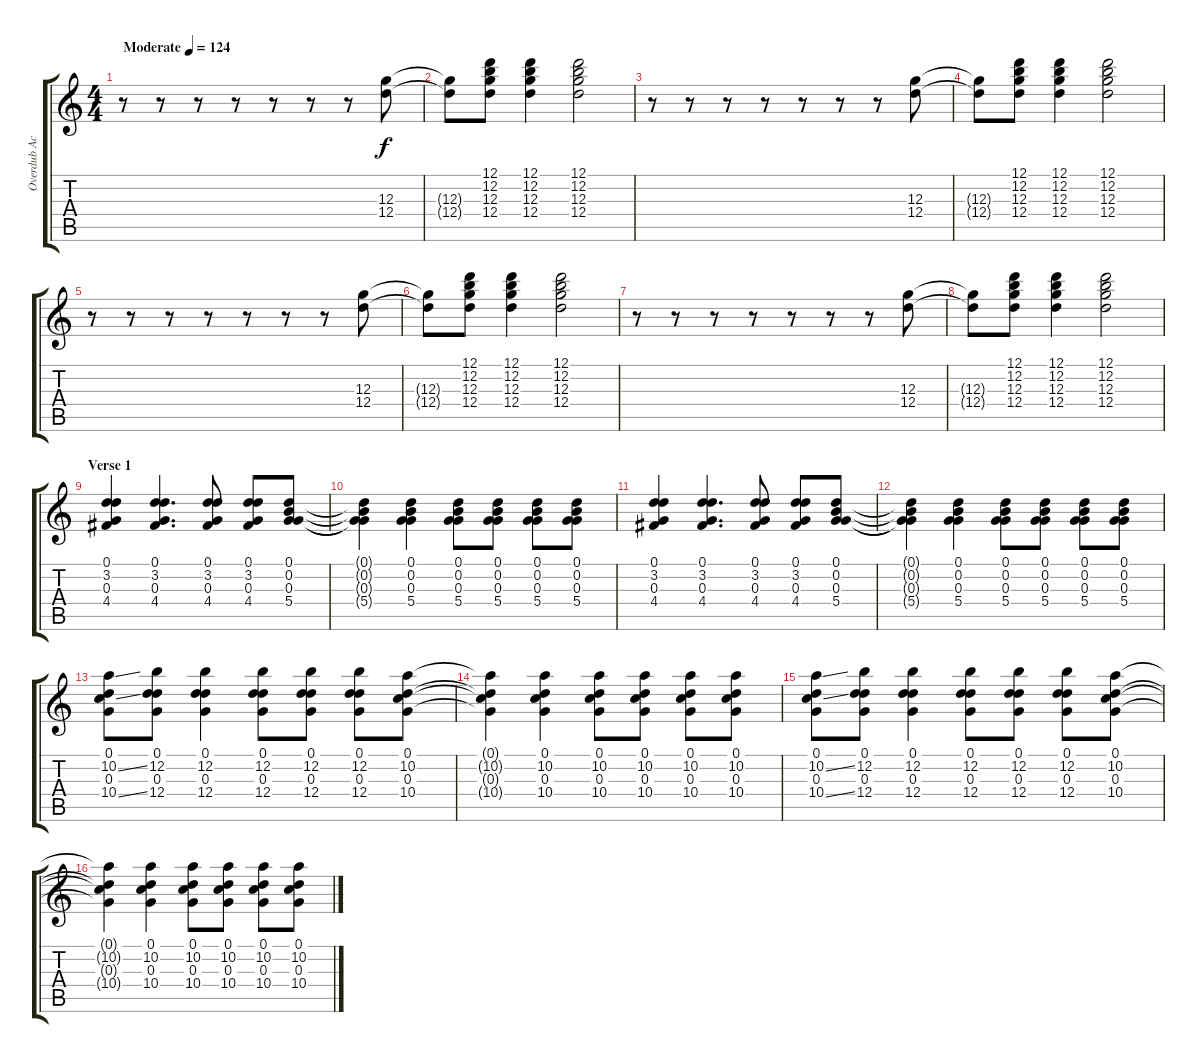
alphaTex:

\track ("Overdub Acoustic Guitar 1" "Overdub Ac") {instrument acousticguitarsteel}
\staff {score tabs}
\tuning (D4 B3 G3 D3 G2 D2) {hide}
\ts (4 4)
\tempo (124 "Moderate")
\clef g2
\ks c
r.8{dy f instrument acousticguitarsteel} r.8 r.8 r.8 r.8 r.8 r.8 (12.3 12.4).8 |
(12.3{t} 12.4{t}).8 (12.1 12.2 12.3 12.4).8 (12.1 12.2 12.3 12.4).4 (12.1 12.2 12.3 12.4).2 |
r.8 r.8 r.8 r.8 r.8 r.8 r.8 (12.3 12.4).8 |
(12.3{t} 12.4{t}).8 (12.1 12.2 12.3 12.4).8 (12.1 12.2 12.3 12.4).4 (12.1 12.2 12.3 12.4).2 |
r.8 r.8 r.8 r.8 r.8 r.8 r.8 (12.3 12.4).8 |
(12.3{t} 12.4{t}).8 (12.1 12.2 12.3 12.4).8 (12.1 12.2 12.3 12.4).4 (12.1 12.2 12.3 12.4).2 |
r.8 r.8 r.8 r.8 r.8 r.8 r.8 (12.3 12.4).8 |
(12.3{t} 12.4{t}).8 (12.1 12.2 12.3 12.4).8 (12.1 12.2 12.3 12.4).4 (12.1 12.2 12.3 12.4).2 |
\section ("" "Verse 1")
(0.1 3.2 0.3 4.4).4 (0.1 3.2 0.3 4.4).4{d} (0.1 3.2 0.3 4.4).8 (0.1 3.2 0.3 4.4).8 (0.1 0.2 0.3 5.4).8 |
(0.1{t} 0.2{t} 0.3{t} 5.4{t}).4 (0.1 0.2 0.3 5.4).4 (0.1 0.2 0.3 5.4).8 (0.1 0.2 0.3 5.4).8 (0.1 0.2 0.3 5.4).8 (0.1 0.2 0.3 5.4).8 |
(0.1 3.2 0.3 4.4).4 (0.1 3.2 0.3 4.4).4{d} (0.1 3.2 0.3 4.4).8 (0.1 3.2 0.3 4.4).8 (0.1 0.2 0.3 5.4).8 |
(0.1{t} 0.2{t} 0.3{t} 5.4{t}).4 (0.1 0.2 0.3 5.4).4 (0.1 0.2 0.3 5.4).8 (0.1 0.2 0.3 5.4).8 (0.1 0.2 0.3 5.4).8 (0.1 0.2 0.3 5.4).8 |
(0.1 10.2{ss} 0.3 10.4{ss}).8 (0.1 12.2 0.3 12.4).8 (0.1 12.2 0.3 12.4).4 (0.1 12.2 0.3 12.4).8 (0.1 12.2 0.3 12.4).8 (0.1 12.2 0.3 12.4).8 (0.1 10.2 0.3 10.4).8 |
(0.1{t} 10.2{t} 0.3{t} 10.4{t}).4 (0.1 10.2 0.3 10.4).4 (0.1 10.2 0.3 10.4).8 (0.1 10.2 0.3 10.4).8 (0.1 10.2 0.3 10.4).8 (0.1 10.2 0.3 10.4).8 |
(0.1 10.2{ss} 0.3 10.4{ss}).8 (0.1 12.2 0.3 12.4).8 (0.1 12.2 0.3 12.4).4 (0.1 12.2 0.3 12.4).8 (0.1 12.2 0.3 12.4).8 (0.1 12.2 0.3 12.4).8 (0.1 10.2 0.3 10.4).8 |
(0.1{t} 10.2{t} 0.3{t} 10.4{t}).4 (0.1 10.2 0.3 10.4).4 (0.1 10.2 0.3 10.4).8 (0.1 10.2 0.3 10.4).8 (0.1 10.2 0.3 10.4).8 (0.1 10.2 0.3 10.4).8
